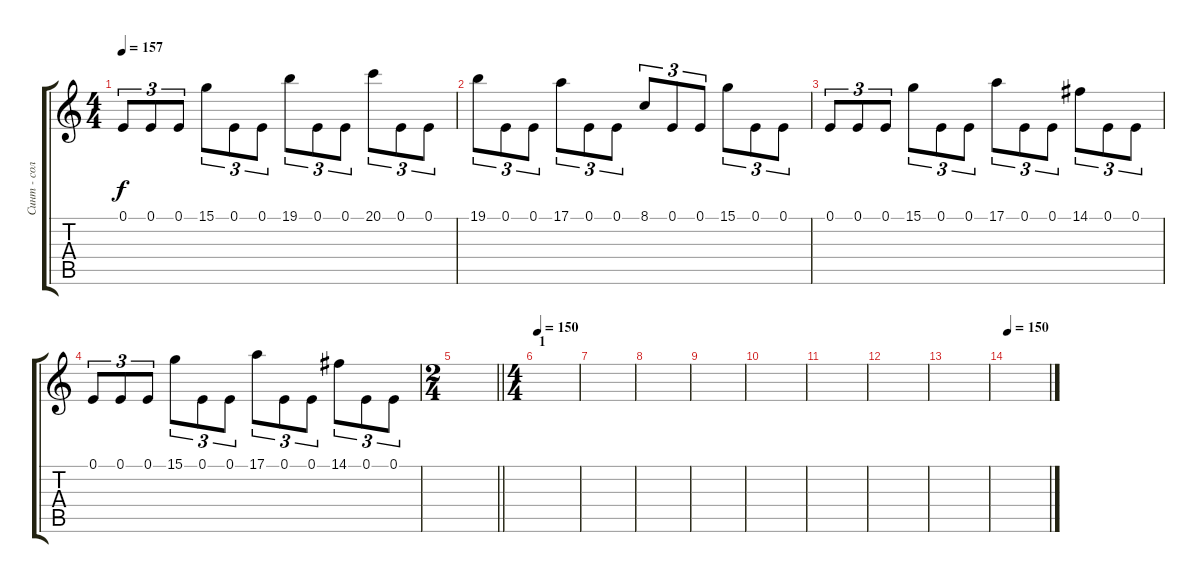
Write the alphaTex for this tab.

\track ("Синт - соло" "Синт - сол") {instrument pizzicatostrings}
\staff {score tabs}
\tuning (E4 B3 G3 D3 A2 E2) {hide}
\ts (4 4)
\tempo 157
\clef g2
\ks c
0.1.8{tu (3 2) dy f} 0.1.8{tu (3 2)} 0.1.8{tu (3 2)} 15.1.8{tu (3 2)} 0.1.8{tu (3 2)} 0.1.8{tu (3 2)} 19.1.8{tu (3 2)} 0.1.8{tu (3 2)} 0.1.8{tu (3 2)} 20.1.8{tu (3 2)} 0.1.8{tu (3 2)} 0.1.8{tu (3 2)} |
19.1.8{tu (3 2)} 0.1.8{tu (3 2)} 0.1.8{tu (3 2)} 17.1.8{tu (3 2)} 0.1.8{tu (3 2)} 0.1.8{tu (3 2)} 8.1.8{tu (3 2)} 0.1.8{tu (3 2)} 0.1.8{tu (3 2)} 15.1.8{tu (3 2)} 0.1.8{tu (3 2)} 0.1.8{tu (3 2)} |
0.1.8{tu (3 2)} 0.1.8{tu (3 2)} 0.1.8{tu (3 2)} 15.1.8{tu (3 2)} 0.1.8{tu (3 2)} 0.1.8{tu (3 2)} 17.1.8{tu (3 2)} 0.1.8{tu (3 2)} 0.1.8{tu (3 2)} 14.1.8{tu (3 2)} 0.1.8{tu (3 2)} 0.1.8{tu (3 2)} |
0.1.8{tu (3 2)} 0.1.8{tu (3 2)} 0.1.8{tu (3 2)} 15.1.8{tu (3 2)} 0.1.8{tu (3 2)} 0.1.8{tu (3 2)} 17.1.8{tu (3 2)} 0.1.8{tu (3 2)} 0.1.8{tu (3 2)} 14.1.8{tu (3 2)} 0.1.8{tu (3 2)} 0.1.8{tu (3 2)} |
\ts (2 4)
\barLineRight lightlight
|
\ts (4 4)
\section ("" "1")
\tempo 150
|
|
|
|
|
|
|
|
\tempo 150
